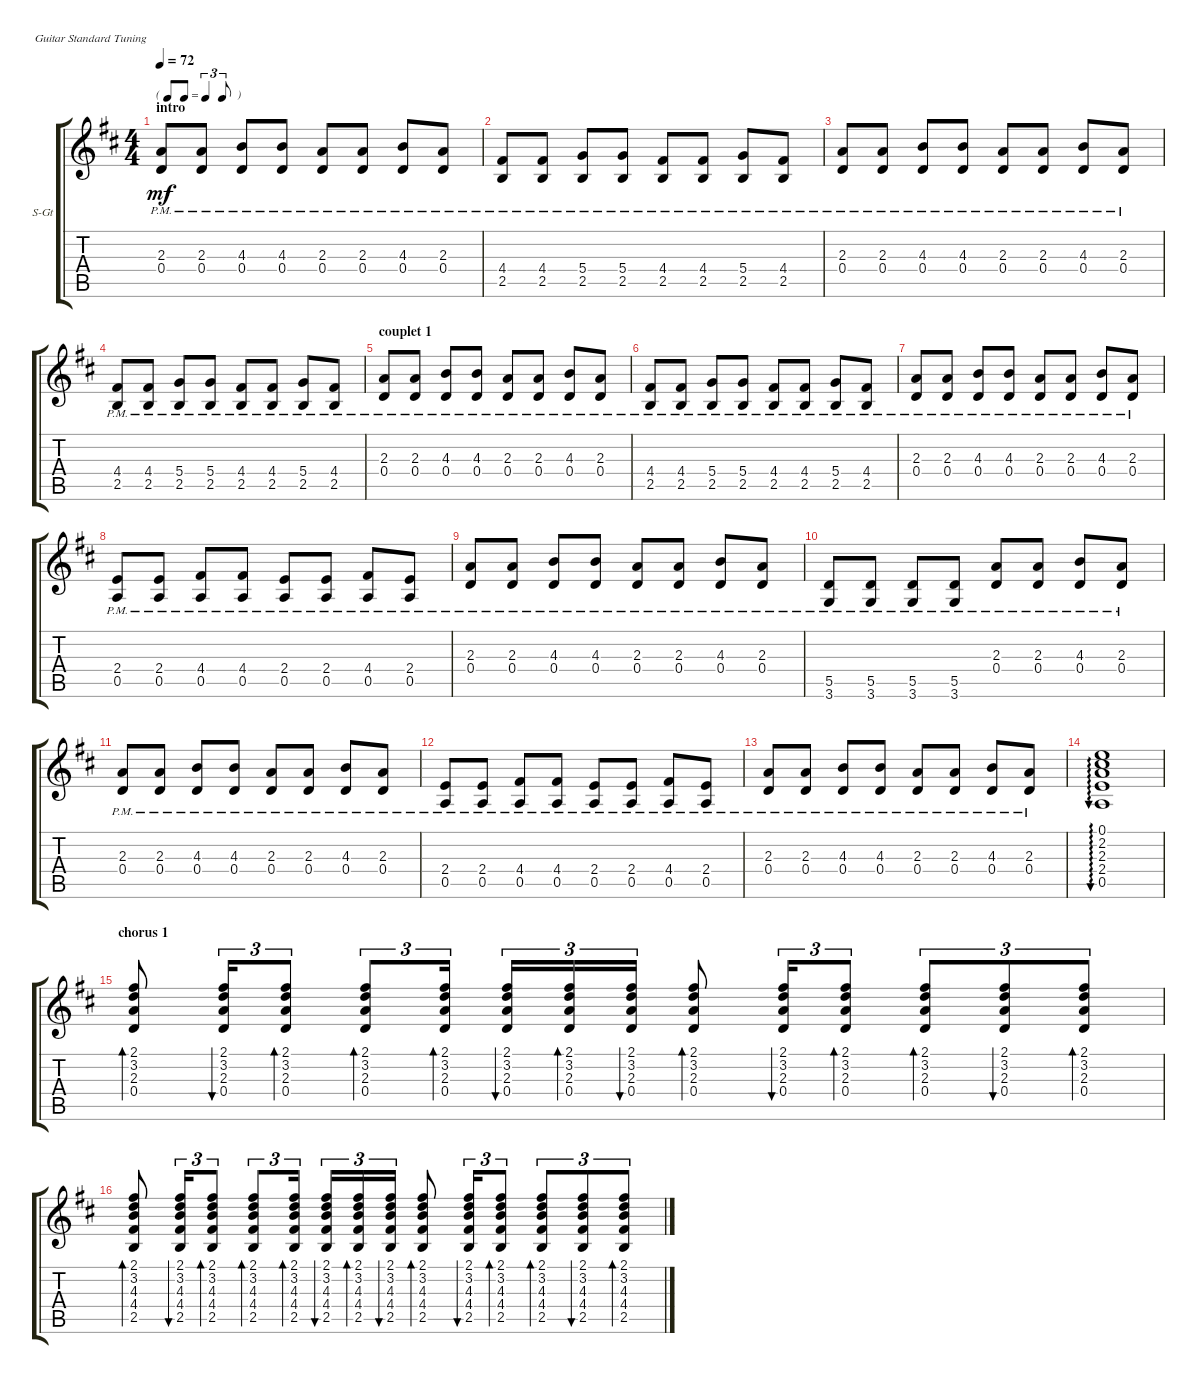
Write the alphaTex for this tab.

\defaultSystemsLayout 4
\bracketExtendMode groupsimilarinstruments
\firstSystemTrackNameOrientation horizontal
\otherSystemsTrackNameOrientation horizontal
\track ("Steel Guitar" "S-Gt") {instrument acousticguitarsteel}
\staff {score tabs}
\tuning (E4 B3 G3 D3 A2 E2)
\ts (4 4)
\tf triplet8th
\section ("" "intro")
\tempo 72
\clef g2
\ks d
(0.4{pm} 2.3{pm}).8{dy mf instrument acousticguitarsteel} (0.4{pm} 2.3{pm}).8 (0.4{pm} 4.3{pm}).8 (0.4{pm} 4.3{pm}).8 (0.4{pm} 2.3{pm}).8 (0.4{pm} 2.3{pm}).8 (0.4{pm} 4.3{pm}).8 (0.4{pm} 2.3{pm}).8 |
(4.4{pm} 2.5{pm}).8 (4.4{pm} 2.5{pm}).8 (5.4{pm} 2.5{pm}).8 (5.4{pm} 2.5{pm}).8 (4.4{pm} 2.5{pm}).8 (4.4{pm} 2.5{pm}).8 (5.4{pm} 2.5{pm}).8 (4.4{pm} 2.5{pm}).8 |
(0.4{pm} 2.3{pm}).8 (0.4{pm} 2.3{pm}).8 (0.4{pm} 4.3{pm}).8 (0.4{pm} 4.3{pm}).8 (0.4{pm} 2.3{pm}).8 (0.4{pm} 2.3{pm}).8 (0.4{pm} 4.3{pm}).8 (0.4{pm} 2.3{pm}).8 |
(4.4{pm} 2.5{pm}).8 (4.4{pm} 2.5{pm}).8 (5.4{pm} 2.5{pm}).8 (5.4{pm} 2.5{pm}).8 (4.4{pm} 2.5{pm}).8 (4.4{pm} 2.5{pm}).8 (5.4{pm} 2.5{pm}).8 (4.4{pm} 2.5{pm}).8 |
\section ("" "couplet 1")
(0.4{pm} 2.3{pm}).8 (0.4{pm} 2.3{pm}).8 (0.4{pm} 4.3{pm}).8 (0.4{pm} 4.3{pm}).8 (0.4{pm} 2.3{pm}).8 (0.4{pm} 2.3{pm}).8 (0.4{pm} 4.3{pm}).8 (0.4{pm} 2.3{pm}).8 |
(4.4{pm} 2.5{pm}).8 (4.4{pm} 2.5{pm}).8 (5.4{pm} 2.5{pm}).8 (5.4{pm} 2.5{pm}).8 (4.4{pm} 2.5{pm}).8 (4.4{pm} 2.5{pm}).8 (5.4{pm} 2.5{pm}).8 (4.4{pm} 2.5{pm}).8 |
(0.4{pm} 2.3{pm}).8 (0.4{pm} 2.3{pm}).8 (0.4{pm} 4.3{pm}).8 (0.4{pm} 4.3{pm}).8 (0.4{pm} 2.3{pm}).8 (0.4{pm} 2.3{pm}).8 (0.4{pm} 4.3{pm}).8 (0.4{pm} 2.3{pm}).8 |
(2.4{pm} 0.5{pm}).8 (2.4{pm} 0.5{pm}).8 (4.4{pm} 0.5{pm}).8 (4.4{pm} 0.5{pm}).8 (2.4{pm} 0.5{pm}).8 (2.4{pm} 0.5{pm}).8 (4.4{pm} 0.5{pm}).8 (2.4{pm} 0.5{pm}).8 |
(0.4{pm} 2.3{pm}).8 (0.4{pm} 2.3{pm}).8 (0.4{pm} 4.3{pm}).8 (0.4{pm} 4.3{pm}).8 (0.4{pm} 2.3{pm}).8 (0.4{pm} 2.3{pm}).8 (0.4{pm} 4.3{pm}).8 (0.4{pm} 2.3{pm}).8 |
(3.6{pm} 5.5{pm}).8 (3.6{pm} 5.5{pm}).8 (3.6{pm} 5.5{pm}).8 (3.6{pm} 5.5{pm}).8 (0.4{pm} 2.3{pm}).8 (0.4{pm} 2.3{pm}).8 (0.4{pm} 4.3{pm}).8 (0.4{pm} 2.3{pm}).8 |
(0.4{pm} 2.3{pm}).8 (0.4{pm} 2.3{pm}).8 (0.4{pm} 4.3{pm}).8 (0.4{pm} 4.3{pm}).8 (0.4{pm} 2.3{pm}).8 (0.4{pm} 2.3{pm}).8 (0.4{pm} 4.3{pm}).8 (0.4{pm} 2.3{pm}).8 |
(2.4{pm} 0.5{pm}).8 (2.4{pm} 0.5{pm}).8 (4.4{pm} 0.5{pm}).8 (4.4{pm} 0.5{pm}).8 (2.4{pm} 0.5{pm}).8 (2.4{pm} 0.5{pm}).8 (4.4{pm} 0.5{pm}).8 (2.4{pm} 0.5{pm}).8 |
\scale
0.449532 (0.4{pm} 2.3{pm}).8 (0.4{pm} 2.3{pm}).8 (0.4{pm} 4.3{pm}).8 (0.4{pm} 4.3{pm}).8 (0.4{pm} 2.3{pm}).8 (0.4{pm} 2.3{pm}).8 (0.4{pm} 4.3{pm}).8 (0.4{pm} 2.3{pm}).8 |
\scale
0.549909 (0.1 2.2 2.3 2.4 0.5).1{au 0} |
\section ("" "chorus 1")
(0.4 2.3 3.2 2.1).8{bd 30} (0.4 2.3 3.2 2.1).16{tu (3 2) bu 30} (0.4 2.3 3.2 2.1).8{tu (3 2) bd 30} (0.4 2.3 3.2 2.1).8{tu (3 2) bd 30} (0.4 2.3 3.2 2.1).16{tu (3 2) bd 30} (0.4 2.3 3.2 2.1).16{tu (3 2) bu 30} (0.4 2.3 3.2 2.1).16{tu (3 2) bd 30} (0.4 2.3 3.2 2.1).16{tu (3 2) bu 30} (0.4 2.3 3.2 2.1).8{bd 30} (0.4 2.3 3.2 2.1).16{tu (3 2) bu 30} (0.4 2.3 3.2 2.1).8{tu (3 2) bd 30} (0.4 2.3 3.2 2.1).8{tu (3 2) bd 30} (0.4 2.3 3.2 2.1).8{tu (3 2) bu 30} (0.4 2.3 3.2 2.1).8{tu (3 2) bd 30} |
(4.4 4.3 3.2 2.1 2.5).8{bd 30} (4.4 4.3 3.2 2.1 2.5).16{tu (3 2) bu 30} (4.4 4.3 3.2 2.1 2.5).8{tu (3 2) bd 30} (4.4 4.3 3.2 2.1 2.5).8{tu (3 2) bd 30} (4.4 4.3 3.2 2.1 2.5).16{tu (3 2) bd 30} (4.4 4.3 3.2 2.1 2.5).16{tu (3 2) bu 30} (4.4 4.3 3.2 2.1 2.5).16{tu (3 2) bd 30} (4.4 4.3 3.2 2.1 2.5).16{tu (3 2) bu 30} (4.4 4.3 3.2 2.1 2.5).8{bd 30} (4.4 4.3 3.2 2.1 2.5).16{tu (3 2) bu 30} (4.4 4.3 3.2 2.1 2.5).8{tu (3 2) bd 30} (4.4 4.3 3.2 2.1 2.5).8{tu (3 2) bd 30} (4.4 4.3 3.2 2.1 2.5).8{tu (3 2) bu 30} (4.4 4.3 3.2 2.1 2.5).8{tu (3 2) bd 30}
